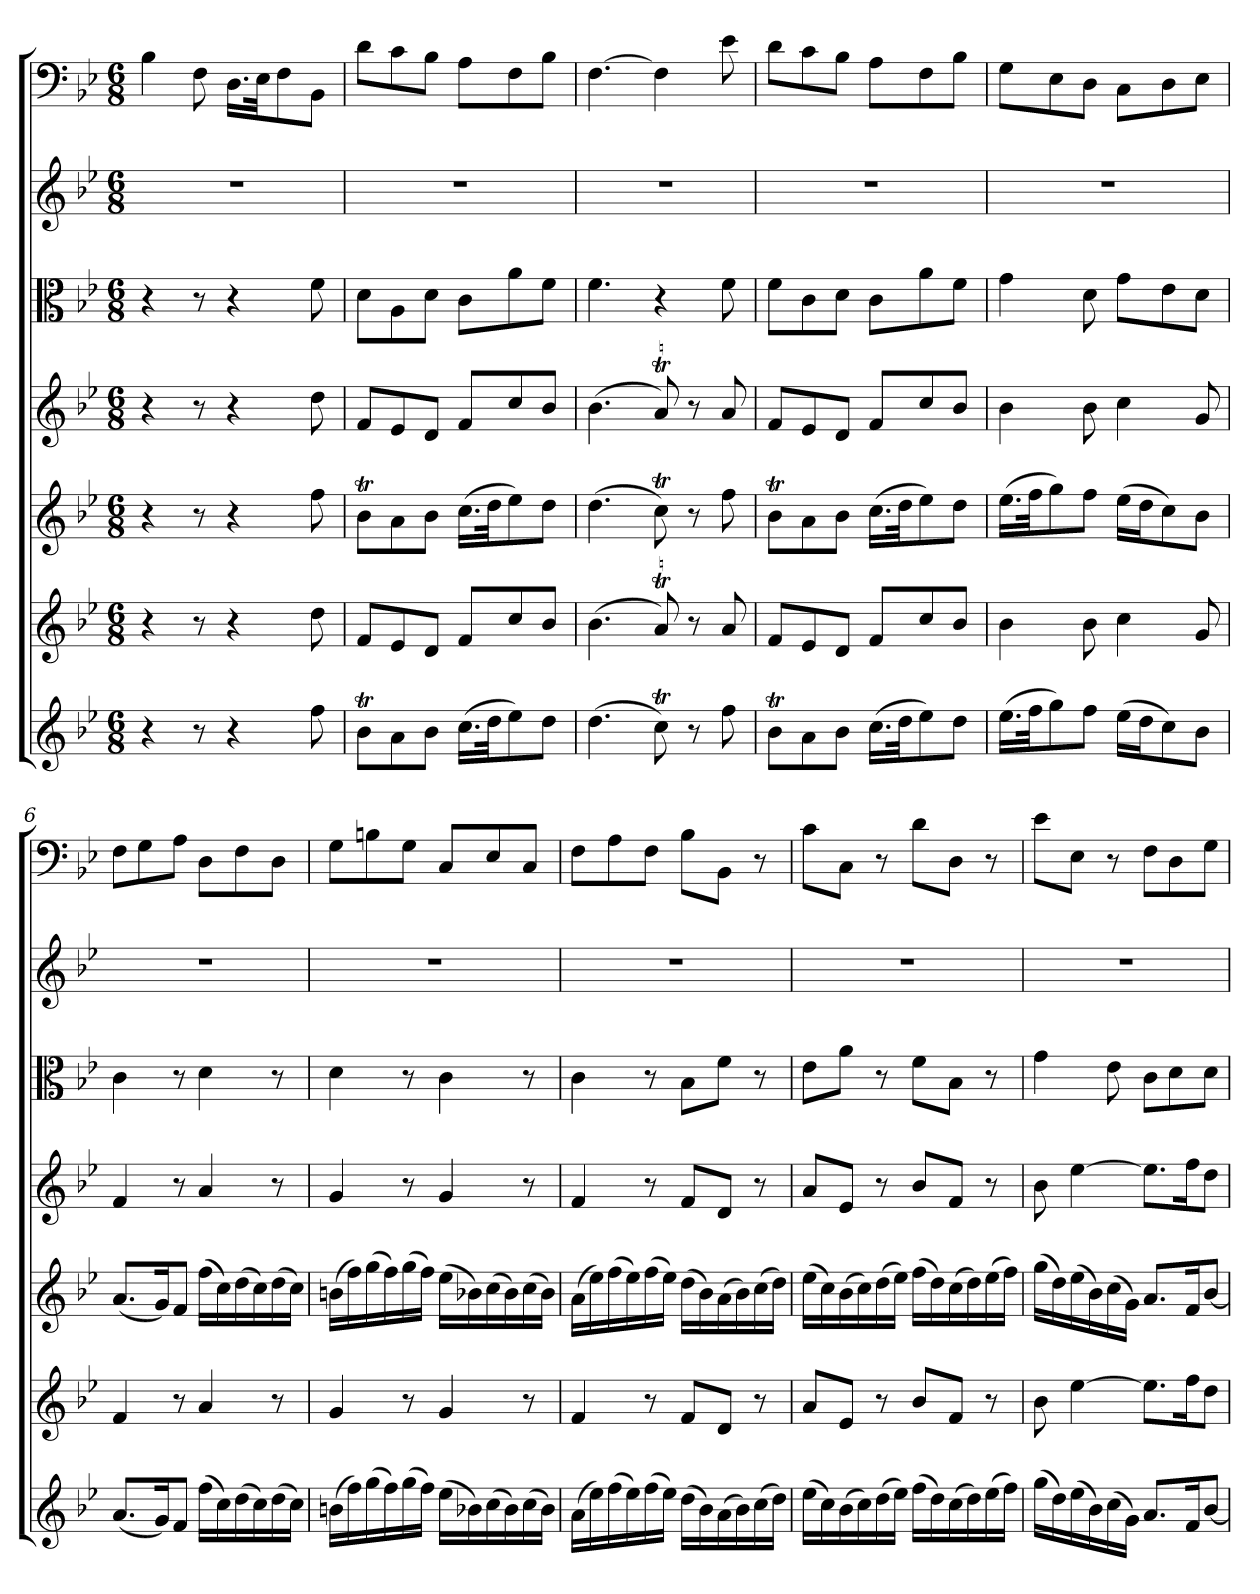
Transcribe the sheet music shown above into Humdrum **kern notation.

**kern	**kern	**kern	**kern	**kern	**kern	**kern
*part7	*part6	*part5	*part4	*part3	*part2	*part1
*staff7	*staff6	*staff5	*staff4	*staff3	*staff2	*staff1
*clefG2	*clefG2	*clefG2	*clefG2	*clefC3	*clefG2	*clefF4
*k[b-e-]	*k[b-e-]	*k[b-e-]	*k[b-e-]	*k[b-e-]	*k[b-e-]	*k[b-e-]
*B-:	*B-:	*B-:	*B-:	*B-:	*B-:	*B-:
*M6/8	*M6/8	*M6/8	*M6/8	*M6/8	*M6/8	*M6/8
=1	=1	=1	=1	=1	=1	=1
4r	4r	4r	4r	4r	2.r	4B-\
8r	8r	8r	8r	8r	.	8F\
4r	4r	4r	4r	4r	.	16.D\LL
.	.	.	.	.	.	32E-\JK
.	.	.	.	.	.	8F\
8ff\	8dd\	8ff\	8dd\	8f\	.	8BB-\J
=2	=2	=2	=2	=2	=2	=2
8b-T\L	8f/L	8b-T\L	8f/L	8d\L	2.r	8d\L
8a\	8e-/	8a\	8e-/	8A\	.	8c\
8b-\J	8d/J	8b-\J	8d/J	8d\J	.	8B-\J
(16.cc\LL	8f/L	(16.cc\LL	8f/L	8c\L	.	8A\L
32dd\JK	.	32dd\JK	.	.	.	.
8ee-\)	8cc/	8ee-\)	8cc/	8a\	.	8F\
8dd\J	8b-/J	8dd\J	8b-/J	8f\J	.	8B-\J
=3	=3	=3	=3	=3	=3	=3
(4.dd\	(4.b-\	(4.dd\	(4.b-\	4.f\	2.r	[4.F\
8ccT\)	8aT/)	8ccT\)	8aT/)	4r	.	4F\]
8r	8r	8r	8r	.	.	.
8ff\	8a/	8ff\	8a/	8f\	.	8e-\
=4	=4	=4	=4	=4	=4	=4
8b-T\L	8f/L	8b-T\L	8f/L	8f\L	2.r	8d\L
8a\	8e-/	8a\	8e-/	8c\	.	8c\
8b-\J	8d/J	8b-\J	8d/J	8d\J	.	8B-\J
(16.cc\LL	8f/L	(16.cc\LL	8f/L	8c\L	.	8A\L
32dd\JK	.	32dd\JK	.	.	.	.
8ee-\)	8cc/	8ee-\)	8cc/	8a\	.	8F\
8dd\J	8b-/J	8dd\J	8b-/J	8f\J	.	8B-\J
=5	=5	=5	=5	=5	=5	=5
(16.ee-\LL	4b-\	(16.ee-\LL	4b-\	4g\	2.r	8G\L
32ff\JK	.	32ff\JK	.	.	.	.
8gg\)	.	8gg\)	.	.	.	8E-\
8ff\J	8b-\	8ff\J	8b-\	8d\	.	8D\J
(16ee-\LL	4cc\	(16ee-\LL	4cc\	8g\L	.	8C\L
16dd\J	.	16dd\J	.	.	.	.
8cc\)	.	8cc\)	.	8e-\	.	8D\
8b-\J	8g/	8b-\J	8g/	8d\J	.	8E-\J
=6	=6	=6	=6	=6	=6	=6
(8.a/L	4f/	(8.a/L	4f/	4c\	2.r	8F\L
.	.	.	.	.	.	8G\
16g/K)	.	16g/K)	.	.	.	.
8f/J	8r	8f/J	8r	8r	.	8A\J
(16ff\LL	4a/	(16ff\LL	4a/	4d\	.	8D\L
16cc\)	.	16cc\)	.	.	.	.
(16dd\	.	(16dd\	.	.	.	8F\
16cc\)	.	16cc\)	.	.	.	.
(16dd\	8r	(16dd\	8r	8r	.	8D\J
16cc\JJ)	.	16cc\JJ)	.	.	.	.
=7	=7	=7	=7	=7	=7	=7
(16bn\LL	4g/	(16bn\LL	4g/	4d\	2.r	8G\L
16ff\)	.	16ff\)	.	.	.	.
(16gg\	.	(16gg\	.	.	.	8Bn\
16ff\)	.	16ff\)	.	.	.	.
(16gg\	8r	(16gg\	8r	8r	.	8G\J
16ff\JJ)	.	16ff\JJ)	.	.	.	.
(16ee-\LL	4g/	(16ee-\LL	4g/	4c\	.	8C/L
16b-X\)	.	16b-X\)	.	.	.	.
(16cc\	.	(16cc\	.	.	.	8E-/
16b-\)	.	16b-\)	.	.	.	.
(16cc\	8r	(16cc\	8r	8r	.	8C/J
16b-\JJ)	.	16b-\JJ)	.	.	.	.
=8	=8	=8	=8	=8	=8	=8
(16a\LL	4f/	(16a\LL	4f/	4c\	2.r	8F\L
16ee-\)	.	16ee-\)	.	.	.	.
(16ff\	.	(16ff\	.	.	.	8A\
16ee-\)	.	16ee-\)	.	.	.	.
(16ff\	8r	(16ff\	8r	8r	.	8F\J
16ee-\JJ)	.	16ee-\JJ)	.	.	.	.
(16dd\LL	8f/L	(16dd\LL	8f/L	8B-\L	.	8B-\L
16b-\)	.	16b-\)	.	.	.	.
(16a\	8d/J	(16a\	8d/J	8f\J	.	8BB-\J
16b-\)	.	16b-\)	.	.	.	.
(16cc\	8r	(16cc\	8r	8r	.	8r
16dd\JJ)	.	16dd\JJ)	.	.	.	.
=9	=9	=9	=9	=9	=9	=9
(16ee-\LL	8a/L	(16ee-\LL	8a/L	8e-\L	2.r	8c\L
16cc\)	.	16cc\)	.	.	.	.
(16b-\	8e-/J	(16b-\	8e-/J	8a\J	.	8C\J
16cc\)	.	16cc\)	.	.	.	.
(16dd\	8r	(16dd\	8r	8r	.	8r
16ee-\JJ)	.	16ee-\JJ)	.	.	.	.
(16ff\LL	8b-/L	(16ff\LL	8b-/L	8f\L	.	8d\L
16dd\)	.	16dd\)	.	.	.	.
(16cc\	8f/J	(16cc\	8f/J	8B-\J	.	8D\J
16dd\)	.	16dd\)	.	.	.	.
(16ee-\	8r	(16ee-\	8r	8r	.	8r
16ff\JJ)	.	16ff\JJ)	.	.	.	.
=10	=10	=10	=10	=10	=10	=10
(16gg\LL	8b-\	(16gg\LL	8b-\	4g\	2.r	8e-\L
16dd\)	.	16dd\)	.	.	.	.
(16ee-\	[4ee-\	(16ee-\	[4ee-\	.	.	8E-\J
16b-\)	.	16b-\)	.	.	.	.
(16cc\	.	(16cc\	.	8e-\	.	8r
16g\JJ)	.	16g\JJ)	.	.	.	.
8.a/L	8.ee-\L]	8.a/L	8.ee-\L]	8c\L	.	8F\L
.	.	.	.	8d\	.	8D\
16f/K	16ff\K	16f/K	16ff\K	.	.	.
[8b-/J	8dd\J	[8b-/J	8dd\J	8d\J	.	8G\J
=	=	=	=	=	=	=
*-	*-	*-	*-	*-	*-	*-
